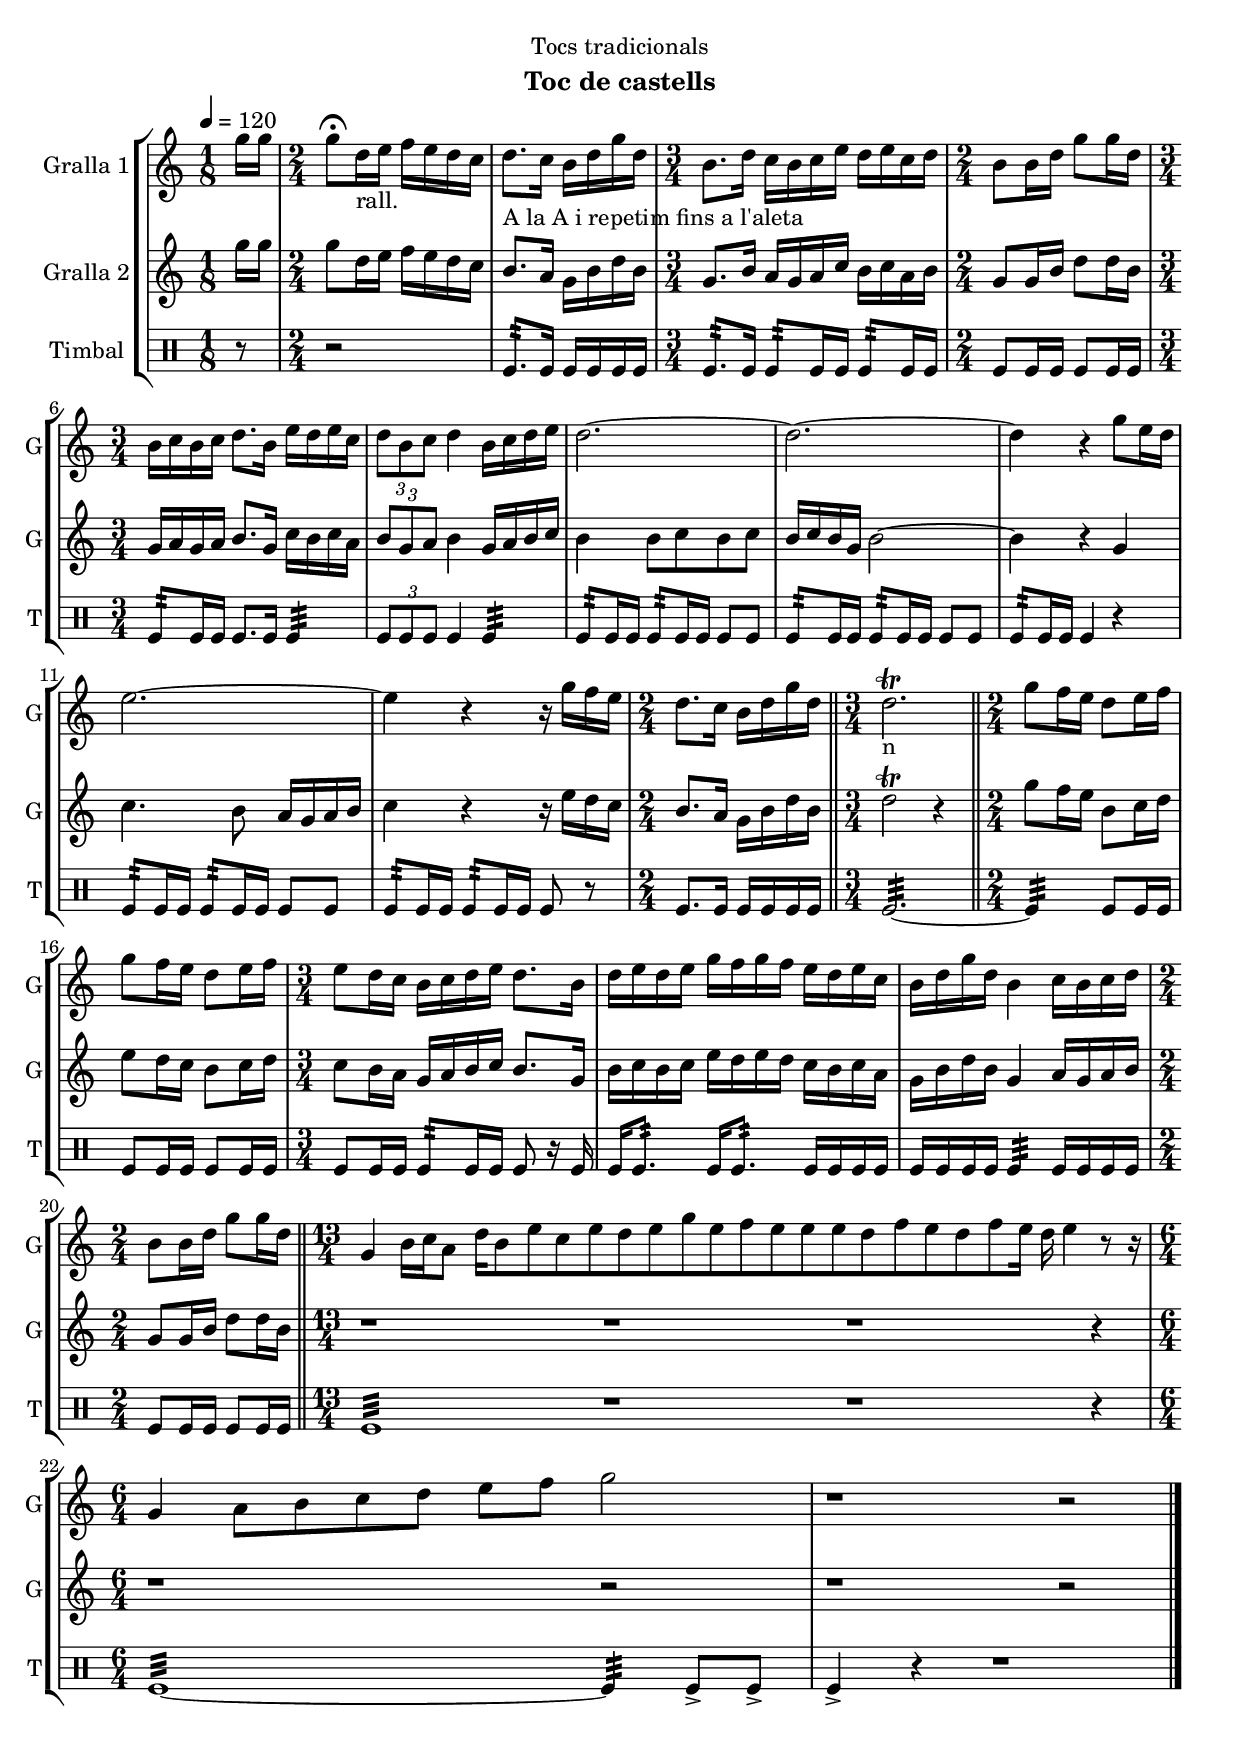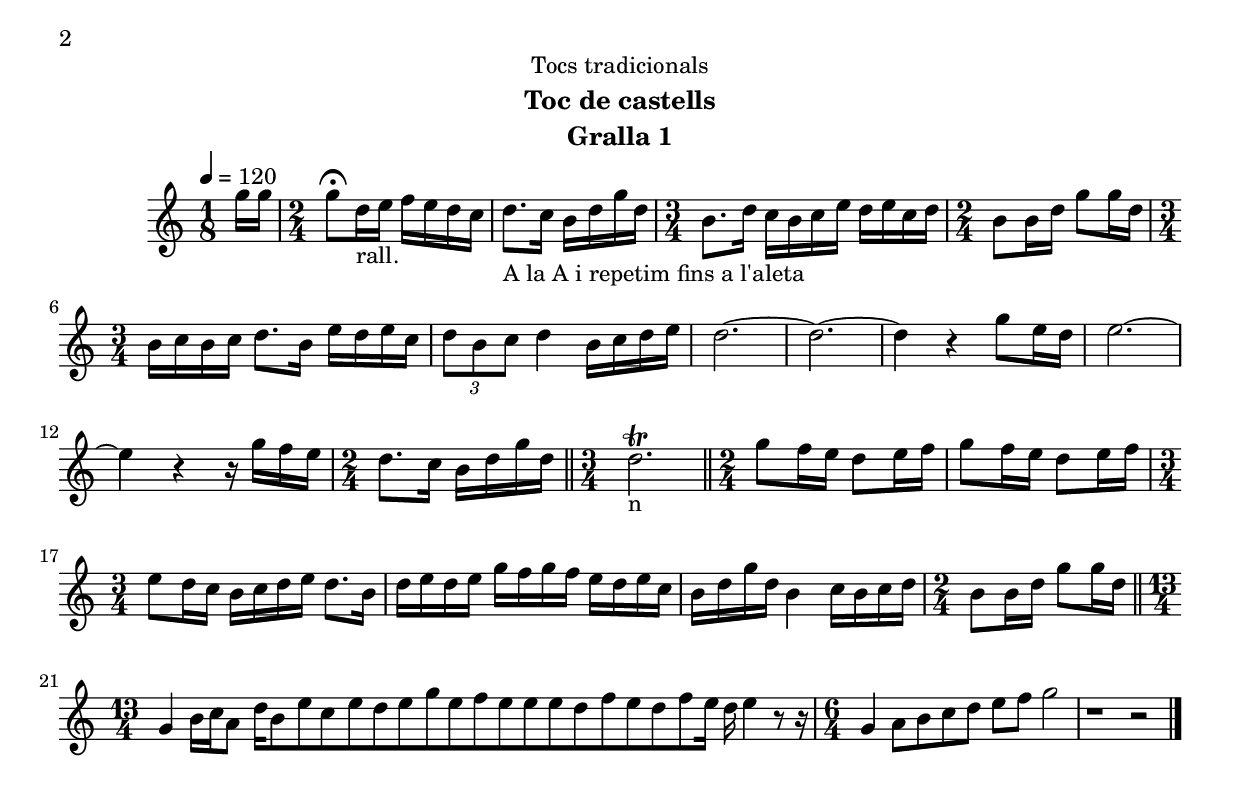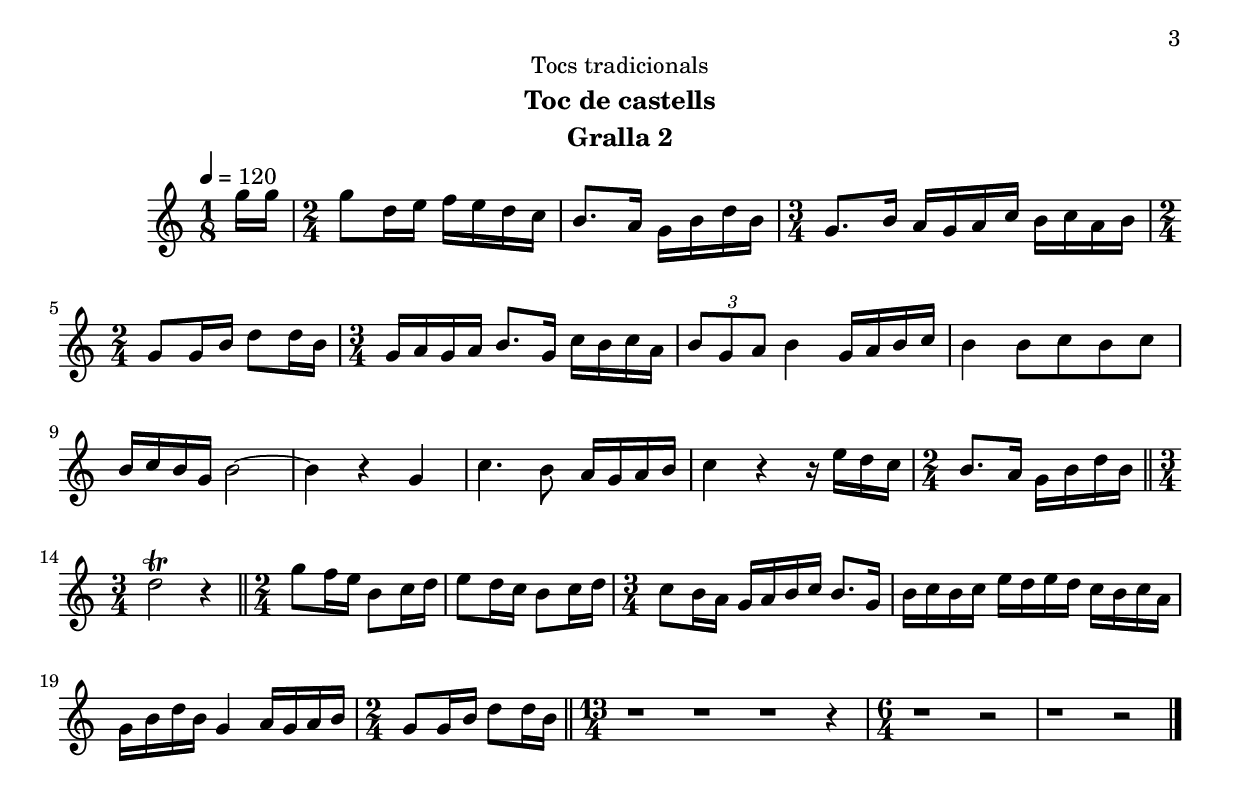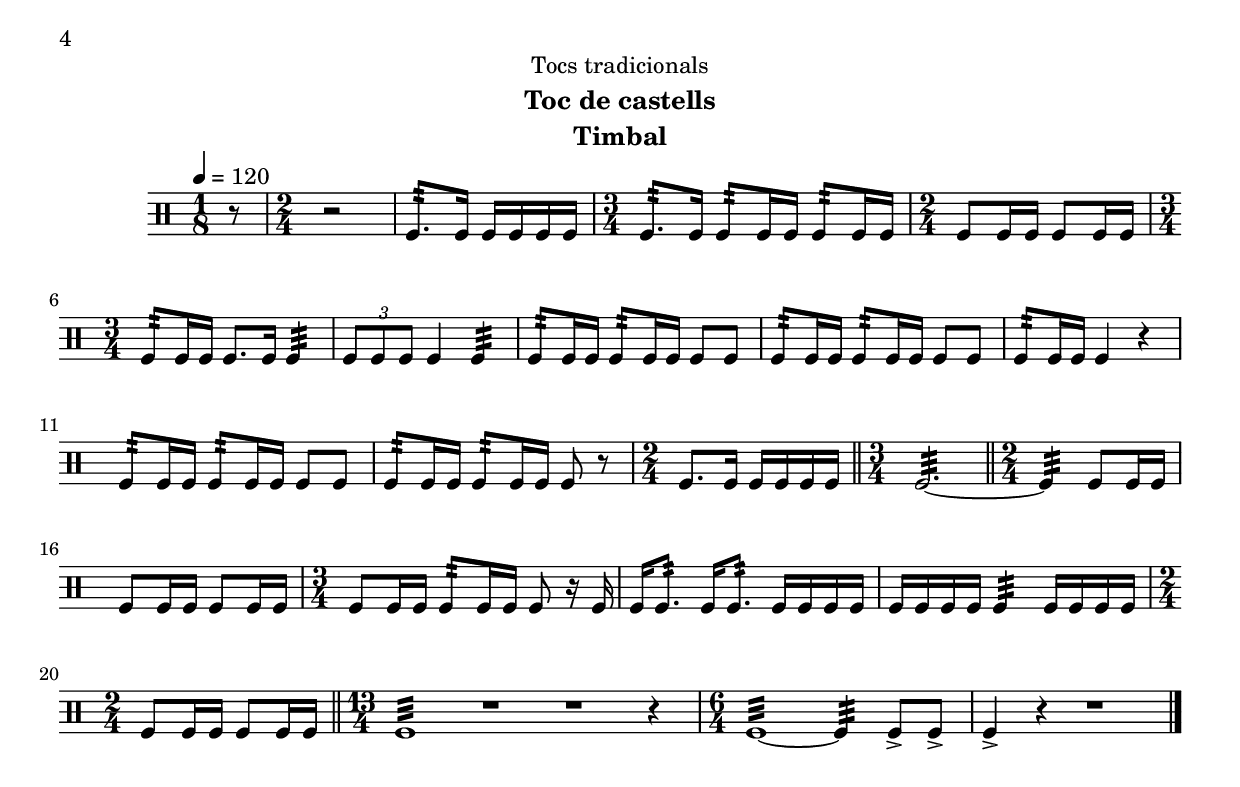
\version "2.22.1"

\header {
  dedication="Tocs tradicionals"
  title=""
  subtitle="Toc de castells"
  subsubtitle=""
  poet=""
  meter=""
  piece=""
  composer=""
  arranger=""
  opus=""
  instrument=""
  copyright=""
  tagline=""
}

liniaroAa =
\relative g''
{
  \tempo 4=120
  \clef treble
  \key c \major
  \time 1/8
  g16 g  |
  \time 2/4   g8 \fermata d16 _"rall." e f e d c  |
  d8. _"A la A i repetim
fins a l'aleta" c16 b d g d  |
  \time 3/4   b8. _"" d16 c b c e d e c d  |
  %05
  \time 2/4   b8 b16 d g8 g16 d  |
  \time 3/4   b16 _"" c b c d8. b16 e d e c  |
  \times 2/3 { d8 b c } d4 b16 c d e  |
  d2. ~  |
  d2. ~  |
  %10
  d4 r g8 e16 d  |
  e2. ~  |
  e4 r r16 g f e  |
  \time 2/4   d8. c16 b d  g d  \bar "||"
  \time 3/4   d2.\trill _"n"  \bar "||"
  %15
  \time 2/4   g8 f16  e d8 e16  f  |
  g8 f16 e d8 e16 f  |
  \time 3/4   e8 d16 c b c d e d8. b16  |
  d16 e d e g f g f e d e c  |
  b16 d g d b4 c16 b c d  |
  %20
  \time 2/4   b8 b16 d g8 g16 d  \bar "||"
  \time 13/4   g,4 b16 c a8 d16 b8 e c e d e g e f e e e d f e d f e16 d e4 r8 r16  | % kompletite
  \time 6/4   g,4 a8 b c d e f g2  |
  r1 r2  \bar "|." % kompletite
}

liniaroAb =
\relative g''
{
  \tempo 4=120
  \clef treble
  \key c \major
  \time 1/8
  g16 g  |
  \time 2/4   g8 d16 e f e d c  |
  b8. a16 g b d b  |
  \time 3/4   g8. b16 a g a c b c a b  |
  %05
  \time 2/4   g8 g16 b d8 d16 b  |
  \time 3/4   g16 a g a b8. g16 c b c a  |
  \times 2/3 { b8 g a } b4 g16 a b c  |
  b4 b8 c b c  |
  b16 c b g b2 ~  |
  %10
  b4 r g  |
  c4. b8 a16 g a b  |
  c4 r r16 e d c  |
  \time 2/4   b8. a16 g b d b  \bar "||"
  \time 3/4   d2\trill r4  \bar "||" % kompletite
  %15
  \time 2/4   g8 f16 e b8 c16 d  |
  e8 d16 c b8 c16 d  |
  \time 3/4   c8 b16 a g a b c b8. g16  |
  b16 c b c e d e d c b c a  |
  g16 b d b g4 a16 g a b  |
  %20
  \time 2/4   g8 g16 b d8 d16 b  \bar "||"
  \time 13/4   r1 r1 r1 r4  | % kompletite
  \time 6/4   r1 r2  | % kompletite
  r1 r2  \bar "|." % kompletite
}

liniaroAc =
\drummode
{
  \tempo 4=120
  \time 1/8
  r8  |
  \time 2/4   r2  |
  tomfl8.:32 tomfl16 tomfl tomfl tomfl tomfl  |
  \time 3/4   tomfl8.:32 tomfl16 tomfl8:32 tomfl16 tomfl tomfl8:32 tomfl16 tomfl  |
  %05
  \time 2/4   tomfl8 tomfl16 tomfl tomfl8 tomfl16 tomfl  |
  \time 3/4   tomfl8:32 tomfl16 tomfl tomfl8. tomfl16 tomfl4:32  |
  \times 2/3 { tomfl8 tomfl tomfl } tomfl4 tomfl:32  |
  tomfl8:32 tomfl16 tomfl tomfl8:32 tomfl16 tomfl tomfl8 tomfl  |
  tomfl8:32 tomfl16 tomfl tomfl8:32 tomfl16 tomfl tomfl8 tomfl  |
  %10
  tomfl8:32 tomfl16 tomfl tomfl4 r  |
  tomfl8:32 tomfl16 tomfl tomfl8:32 tomfl16 tomfl tomfl8 tomfl  |
  tomfl8:32 tomfl16 tomfl tomfl8:32 tomfl16 tomfl tomfl8 r  |
  \time 2/4   tomfl8. tomfl16 tomfl tomfl tomfl tomfl  \bar "||"
  \time 3/4   tomfl2.:32 ~  \bar "||"
  %15
  \time 2/4   tomfl4:32 tomfl8 tomfl16 tomfl  |
  tomfl8 tomfl16 tomfl tomfl8 tomfl16 tomfl  |
  \time 3/4   tomfl8 tomfl16 tomfl tomfl8:32 tomfl16 tomfl  tomfl8 r16 tomfl  |
  tomfl16 tomfl8.:32  tomfl16 tomfl8.:32 tomfl16 tomfl tomfl tomfl  |
  tomfl16 tomfl tomfl tomfl tomfl4:32 tomfl16 tomfl tomfl tomfl  |
  %20
  \time 2/4   tomfl8 tomfl16 tomfl tomfl8 tomfl16 tomfl  \bar "||"
  \time 13/4   tomfl1:32 r1 r1 r4  | % kompletite
  \time 6/4   tomfl1:32 ~ tomfl4:32 tomfl8-> tomfl->  |
  tomfl4-> r r1  \bar "|." % kompletite
}

\bookpart {
  \score {
    \new StaffGroup {
      \override Score.RehearsalMark #'self-alignment-X = #LEFT
      <<
        \new Staff \with {instrumentName = #"Gralla 1" shortInstrumentName = #"G"} \liniaroAa
        \new Staff \with {instrumentName = #"Gralla 2" shortInstrumentName = #"G"} \liniaroAb
        \new DrumStaff \with {instrumentName = #"Timbal" shortInstrumentName = #"T"} \liniaroAc
      >>
    }
    \layout {}
  }
  \score { \unfoldRepeats
    \new StaffGroup {
      \override Score.RehearsalMark #'self-alignment-X = #LEFT
      <<
        \new Staff \with {instrumentName = #"Gralla 1" shortInstrumentName = #"G"} \liniaroAa
        \new Staff \with {instrumentName = #"Gralla 2" shortInstrumentName = #"G"} \liniaroAb
        \new DrumStaff \with {instrumentName = #"Timbal" shortInstrumentName = #"T"} \liniaroAc
      >>
    }
    \midi {
      \set Staff.midiInstrument = "oboe"
      \set DrumStaff.midiInstrument = "drums"
    }
  }
}

\bookpart {
  \header {instrument="Gralla 1"}
  \score {
    \new StaffGroup {
      \override Score.RehearsalMark #'self-alignment-X = #LEFT
      <<
        \new Staff \liniaroAa
      >>
    }
    \layout {}
  }
  \score { \unfoldRepeats
    \new StaffGroup {
      \override Score.RehearsalMark #'self-alignment-X = #LEFT
      <<
        \new Staff \liniaroAa
      >>
    }
    \midi {
      \set Staff.midiInstrument = "oboe"
      \set DrumStaff.midiInstrument = "drums"
    }
  }
}

\bookpart {
  \header {instrument="Gralla 2"}
  \score {
    \new StaffGroup {
      \override Score.RehearsalMark #'self-alignment-X = #LEFT
      <<
        \new Staff \liniaroAb
      >>
    }
    \layout {}
  }
  \score { \unfoldRepeats
    \new StaffGroup {
      \override Score.RehearsalMark #'self-alignment-X = #LEFT
      <<
        \new Staff \liniaroAb
      >>
    }
    \midi {
      \set Staff.midiInstrument = "oboe"
      \set DrumStaff.midiInstrument = "drums"
    }
  }
}

\bookpart {
  \header {instrument="Timbal"}
  \score {
    \new StaffGroup {
      \override Score.RehearsalMark #'self-alignment-X = #LEFT
      <<
        \new DrumStaff \liniaroAc
      >>
    }
    \layout {}
  }
  \score { \unfoldRepeats
    \new StaffGroup {
      \override Score.RehearsalMark #'self-alignment-X = #LEFT
      <<
        \new DrumStaff \liniaroAc
      >>
    }
    \midi {
      \set Staff.midiInstrument = "oboe"
      \set DrumStaff.midiInstrument = "drums"
    }
  }
}

